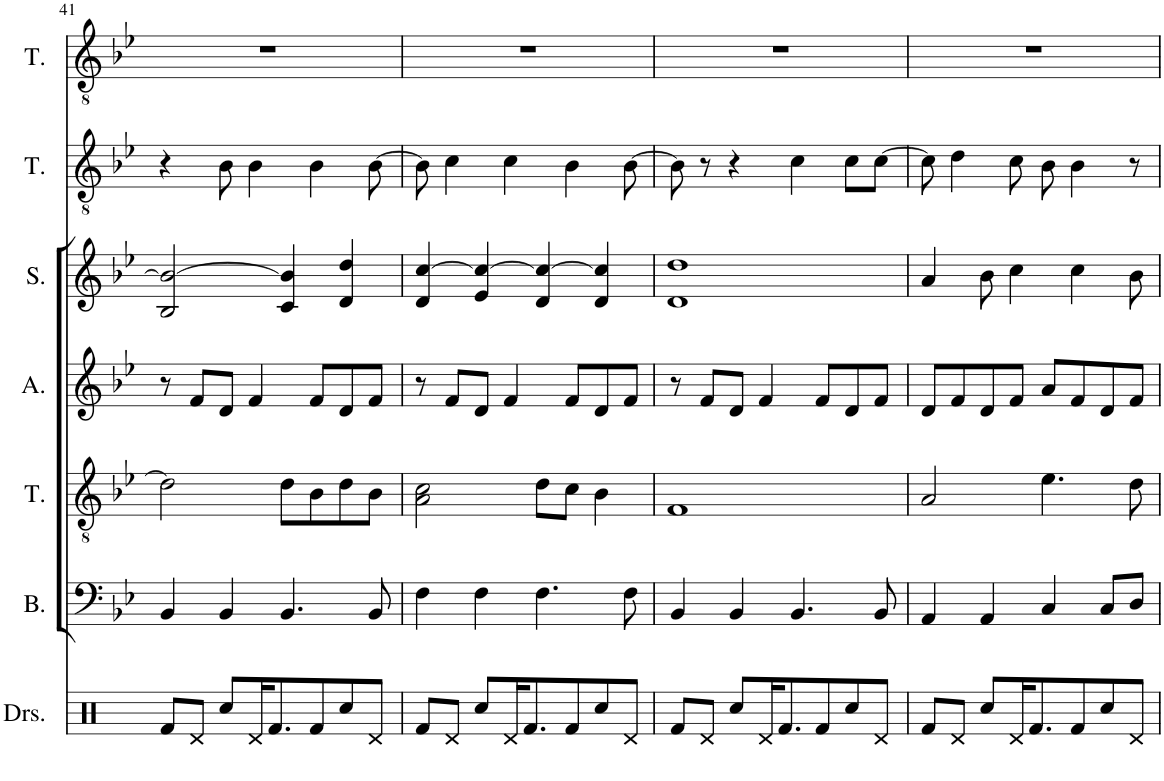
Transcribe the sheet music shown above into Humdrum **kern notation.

**kern	**kern	**kern	**kern	**kern	**kern	**kern
*part7	*part6	*part5	*part4	*part3	*part2	*part1
*staff7	*staff6	*staff5	*staff4	*staff3	*staff2	*staff1
*I"Drumset	*I"Bass	*I"Tenor	*I"Alto	*I"Soprano	*I"Tenor	*I"Tenor
*I'Drs.	*I'B.	*I'T.	*I'A.	*I'S.	*I'T.	*I'T.
!!LO:PB:g=z
*clefX	*clefF4	*clefGv2	*clefG2	*clefG2	*clefGv2	*clefGv2
*k[]	*k[b-e-]	*k[b-e-]	*k[b-e-]	*k[b-e-]	*k[b-e-]	*k[b-e-]
*M4/4	*M4/4	*M4/4	*M4/4	*M4/4	*M4/4	*M4/4
=41	=41	=41	=41	=41	=41	=41
8Rf/L	4BB-/	2d\]	8r	2B-/ 2b-/_	4r	1r
8Rd/J	.	.	8f/L	.	.	.
8Rcc/L	4BB-/	.	8d/J	.	8B-\	.
16Rd/K	.	.	4f/	.	4B-\	.
8.Rf/	.	.	.	.	.	.
.	4.BB-/	8d\L	.	4c/ 4b-/]	.	.
8Rf/	.	8B-\	8f/L	.	4B-\	.
8Rcc/	.	8d\	8d/	4d/ 4dd/	.	.
8Rd/J	8BB-/	8B-\J	8f/J	.	[8B-\	.
=42	=42	=42	=42	=42	=42	=42
8Rf/L	4F\	2A\ 2c\	8r	4d/ [4cc/	8B-\]	1r
8Rd/J	.	.	8f/L	.	4c\	.
8Rcc/L	4F\	.	8d/J	4e-/ 4cc/_	.	.
16Rd/K	.	.	4f/	.	4c\	.
8.Rf/	.	.	.	.	.	.
.	4.F\	8d\L	.	4d/ 4cc/_	.	.
8Rf/	.	8c\J	8f/L	.	4B-\	.
8Rcc/	.	4B-\	8d/	4d/ 4cc/]	.	.
8Rd/J	8F\	.	8f/J	.	[8B-\	.
=43	=43	=43	=43	=43	=43	=43
8Rf/L	4BB-/	1F	8r	1d 1dd	8B-\]	1r
8Rd/J	.	.	8f/L	.	8r	.
8Rcc/L	4BB-/	.	8d/J	.	4r	.
16Rd/K	.	.	4f/	.	.	.
8.Rf/	.	.	.	.	.	.
.	4.BB-/	.	.	.	4c\	.
8Rf/	.	.	8f/L	.	.	.
8Rcc/	.	.	8d/	.	8c\L	.
8Rd/J	8BB-/	.	8f/J	.	[8c\J	.
=44	=44	=44	=44	=44	=44	=44
8Rf/L	4AA/	2A/	8d/L	4a/	8c\]	1r
8Rd/J	.	.	8f/	.	4d\	.
8Rcc/L	4AA/	.	8d/	8b-\	.	.
16Rd/K	.	.	8f/J	4cc\	8c\	.
8.Rf/	.	.	.	.	.	.
.	4C/	4.e-\	8a/L	.	8B-\	.
8Rf/	.	.	8f/	4cc\	4B-\	.
8Rcc/	8C/L	.	8d/	.	.	.
8Rd/J	8D/J	8d\	8f/J	8b-\	8r	.
=	=	=	=	=	=	=
*-	*-	*-	*-	*-	*-	*-
